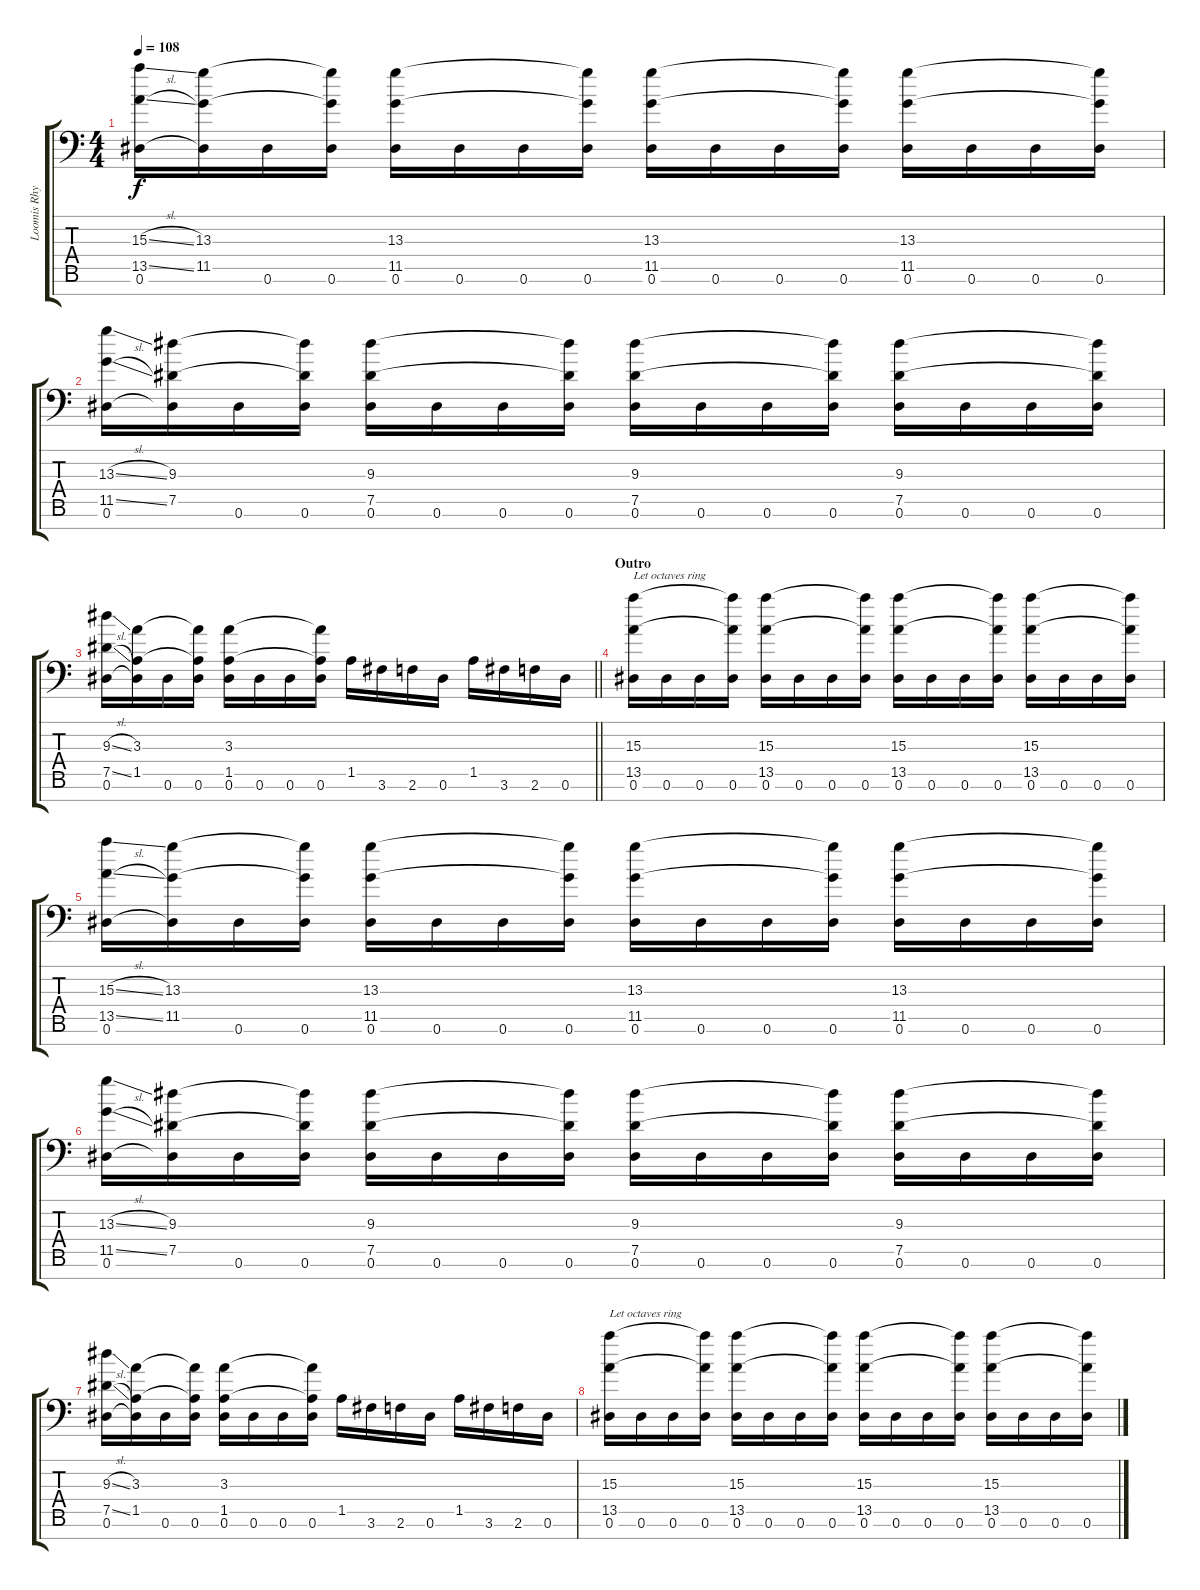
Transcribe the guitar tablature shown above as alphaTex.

\track ("Loomis Rhythm 2" "Loomis Rhy") {instrument overdrivenguitar}
\staff {score tabs}
\tuning (Eb4 Bb3 Gb3 Db3 Ab2 Eb2 Bb1) {hide}
\ts (4 4)
\tempo 108
\clef f4
\ks c
(15.3{sl} 13.5{sl} 0.6).16{dy f} (13.3 11.5 0.6{t}).16 0.6.16 (13.3{t} 11.5{t} 0.6).16 (13.3 11.5 0.6).16 0.6.16 0.6.16 (13.3{t} 11.5{t} 0.6).16 (13.3 11.5 0.6).16 0.6.16 0.6.16 (13.3{t} 11.5{t} 0.6).16 (13.3 11.5 0.6).16 0.6.16 0.6.16 (13.3{t} 11.5{t} 0.6).16 |
(13.3{sl} 11.5{sl} 0.6).16 (9.3 7.5 0.6{t}).16 0.6.16 (9.3{t} 7.5{t} 0.6).16 (9.3 7.5 0.6).16 0.6.16 0.6.16 (9.3{t} 7.5{t} 0.6).16 (9.3 7.5 0.6).16 0.6.16 0.6.16 (9.3{t} 7.5{t} 0.6).16 (9.3 7.5 0.6).16 0.6.16 0.6.16 (9.3{t} 7.5{t} 0.6).16 |
\barLineRight lightlight
(9.3{sl} 7.5{sl} 0.6).16 (3.3 1.5 0.6{t}).16 0.6.16 (3.3{t} 1.5{t} 0.6).16 (3.3 1.5 0.6).16 0.6.16 0.6.16 (3.3{t} 1.5{t} 0.6).16 1.5.16 3.6.16 2.6.16 0.6.16 1.5.16 3.6.16 2.6.16 0.6.16 |
\section ("" "Outro")
(15.3 13.5 0.6).16{txt "Let octaves ring"} 0.6.16 0.6.16 (15.3{t} 13.5{t} 0.6).16 (15.3 13.5 0.6).16 0.6.16 0.6.16 (15.3{t} 13.5{t} 0.6).16 (15.3 13.5 0.6).16 0.6.16 0.6.16 (15.3{t} 13.5{t} 0.6).16 (15.3 13.5 0.6).16 0.6.16 0.6.16 (15.3{t} 13.5{t} 0.6).16 |
(15.3{sl} 13.5{sl} 0.6).16 (13.3 11.5 0.6{t}).16 0.6.16 (13.3{t} 11.5{t} 0.6).16 (13.3 11.5 0.6).16 0.6.16 0.6.16 (13.3{t} 11.5{t} 0.6).16 (13.3 11.5 0.6).16 0.6.16 0.6.16 (13.3{t} 11.5{t} 0.6).16 (13.3 11.5 0.6).16 0.6.16 0.6.16 (13.3{t} 11.5{t} 0.6).16 |
(13.3{sl} 11.5{sl} 0.6).16 (9.3 7.5 0.6{t}).16 0.6.16 (9.3{t} 7.5{t} 0.6).16 (9.3 7.5 0.6).16 0.6.16 0.6.16 (9.3{t} 7.5{t} 0.6).16 (9.3 7.5 0.6).16 0.6.16 0.6.16 (9.3{t} 7.5{t} 0.6).16 (9.3 7.5 0.6).16 0.6.16 0.6.16 (9.3{t} 7.5{t} 0.6).16 |
(9.3{sl} 7.5{sl} 0.6).16 (3.3 1.5 0.6{t}).16 0.6.16 (3.3{t} 1.5{t} 0.6).16 (3.3 1.5 0.6).16 0.6.16 0.6.16 (3.3{t} 1.5{t} 0.6).16 1.5.16 3.6.16 2.6.16 0.6.16 1.5.16 3.6.16 2.6.16 0.6.16 |
(15.3 13.5 0.6).16{txt "Let octaves ring"} 0.6.16 0.6.16 (15.3{t} 13.5{t} 0.6).16 (15.3 13.5 0.6).16 0.6.16 0.6.16 (15.3{t} 13.5{t} 0.6).16 (15.3 13.5 0.6).16 0.6.16 0.6.16 (15.3{t} 13.5{t} 0.6).16 (15.3 13.5 0.6).16 0.6.16 0.6.16 (15.3{t} 13.5{t} 0.6).16
